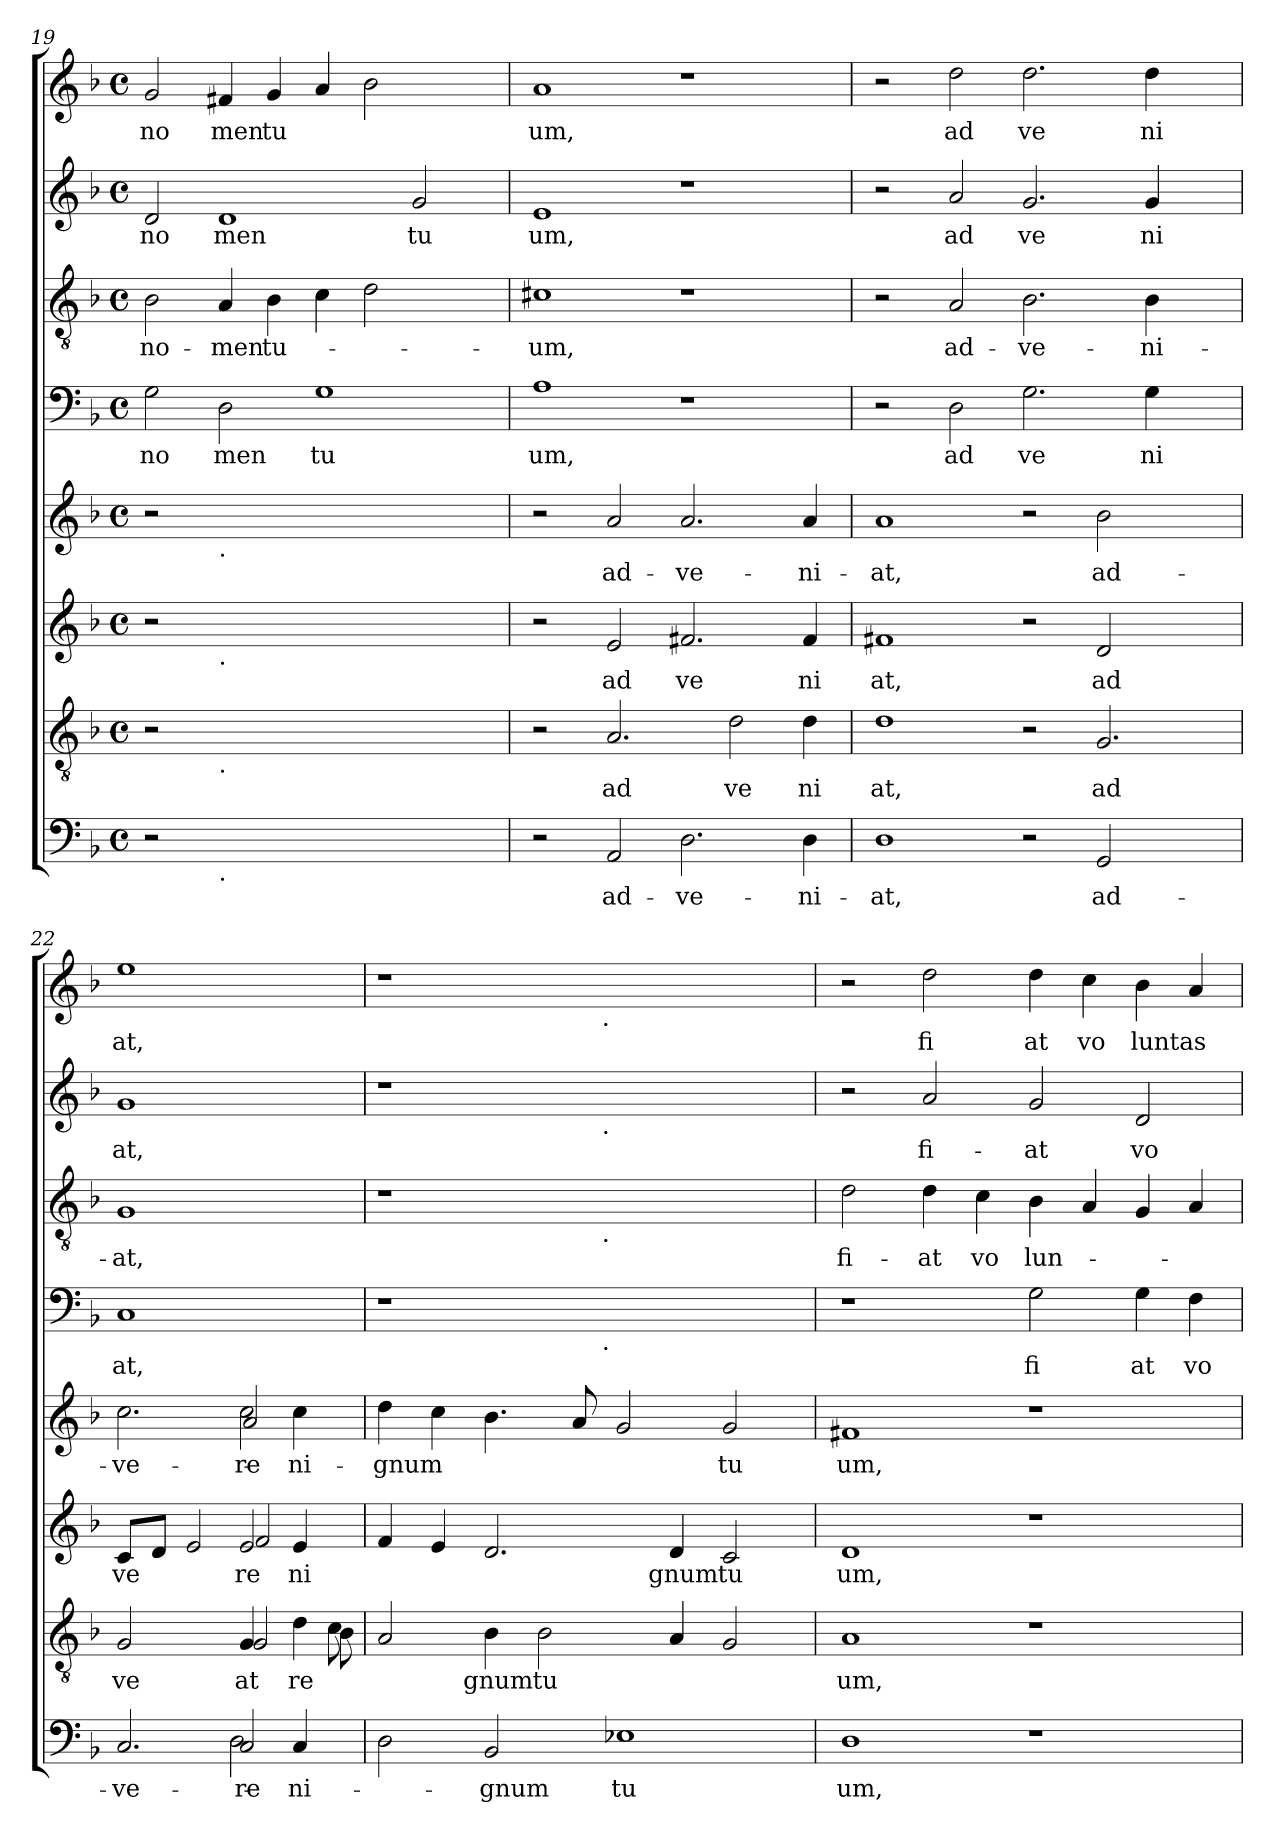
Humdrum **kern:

**kern	**text	**kern	**text	**kern	**text	**kern	**text	**kern	**text	**kern	**text	**kern	**text	**kern	**text
*part8	*part8	*part7	*part7	*part6	*part6	*part5	*part5	*part4	*part4	*part3	*part3	*part2	*part2	*part1	*part1
*staff8	*staff8	*staff7	*staff7	*staff6	*staff6	*staff5	*staff5	*staff4	*staff4	*staff3	*staff3	*staff2	*staff2	*staff1	*staff1
*clefF4	*	*clefGv2	*	*clefG2	*	*clefG2	*	*clefF4	*	*clefGv2	*	*clefG2	*	*clefG2	*
*k[b-]	*	*k[b-]	*	*k[b-]	*	*k[b-]	*	*k[b-]	*	*k[b-]	*	*k[b-]	*	*k[b-]	*
*F:	*	*F:	*	*F:	*	*F:	*	*F:	*	*F:	*	*F:	*	*F:	*
*M4/4	*	*M4/4	*	*M4/4	*	*M4/4	*	*M4/4	*	*M4/4	*	*M4/4	*	*M4/4	*
*met(c)	*	*met(c)	*	*met(c)	*	*met(c)	*	*met(c)	*	*met(c)	*	*met(c)	*	*met(c)	*
=19	=19	=19	=19	=19	=19	=19	=19	=19	=19	=19	=19	=19	=19	=19	=19
!	!	!	!	!	!	!	!	!	!LO:LY:b	!	!LO:LY:b	!	!LO:LY:b	!	!LO:LY:b
2r	.	2r	.	2r	.	2r	.	2G\	no	2B-\	no-	2d/	no	2g/	no
!	!	!	!	!	!	!LO:TX:b:t=.	!	!	!	!	!	!	!	!	!
!	!	!	!	!LO:TX:b:t=.	!	!	!	!	!	!	!	!	!	!	!
!	!	!LO:TX:b:t=.	!	!	!	!	!	!	!	!	!	!	!	!	!
!LO:TX:b:t=.	!	!	!	!	!	!	!	!	!	!	!	!	!	!	!
!	!	!	!	!	!	!	!	!	!LO:LY:b	!	!LO:LY:b	!	!LO:LY:b	!	!LO:LY:b
1.ryy	.	1.ryy	.	1.ryy	.	1.ryy	.	2D\	men	4A/	-men	1d	men	4f#X/	men
!	!	!	!	!	!	!	!	!	!	!	!LO:LY:b	!	!	!	!LO:LY:b
.	.	.	.	.	.	.	.	.	.	4B-\	tu-	.	.	4g/	tu
!	!	!	!	!	!	!	!	!	!LO:LY:b	!	!	!	!	!	!
.	.	.	.	.	.	.	.	1G	tu	4c\	.	.	.	4a/	.
.	.	.	.	.	.	.	.	.	.	2d\	.	.	.	2b-\	.
!	!	!	!	!	!	!	!	!	!	!	!	!	!LO:LY:b	!	!
.	.	.	.	.	.	.	.	.	.	.	.	2g/	tu	.	.
.	.	.	.	.	.	.	.	.	.	4ryy	.	.	.	4ryy	.
=20	=20	=20	=20	=20	=20	=20	=20	=20	=20	=20	=20	=20	=20	=20	=20
!	!	!	!	!	!	!	!	!	!LO:LY:b	!	!LO:LY:b	!	!LO:LY:b	!	!LO:LY:b
2r	.	2r	.	2r	.	2r	.	1A	um,	1c#X	-um,	1e	um,	1a	um,
!	!LO:LY:b	!	!LO:LY:b	!	!LO:LY:b	!	!LO:LY:b	!	!	!	!	!	!	!	!
2AA/	ad-	2.A/	ad	2e/	ad	2a/	ad-	.	.	.	.	.	.	.	.
!	!LO:LY:b	!	!	!	!LO:LY:b	!	!LO:LY:b	!	!	!	!	!	!	!	!
2.D\	-ve-	.	.	2.f#X/	ve	2.a/	-ve-	1r	.	1r	.	1r	.	1r	.
!	!	!	!LO:LY:b	!	!	!	!	!	!	!	!	!	!	!	!
.	.	2d\	ve	.	.	.	.	.	.	.	.	.	.	.	.
!	!LO:LY:b	!	!LO:LY:b	!	!LO:LY:b	!	!LO:LY:b	!	!	!	!	!	!	!	!
4D\	-ni-	4d\	ni	4f#/	ni	4a/	-ni-	.	.	.	.	.	.	.	.
=21	=21	=21	=21	=21	=21	=21	=21	=21	=21	=21	=21	=21	=21	=21	=21
!	!LO:LY:b	!	!LO:LY:b	!	!LO:LY:b	!	!LO:LY:b	!	!	!	!	!	!	!	!
1D	-at,	1d	at,	1f#X	at,	1a	-at,	2r	.	2r	.	2r	.	2r	.
!	!	!	!	!	!	!	!	!	!LO:LY:b	!	!LO:LY:b	!	!LO:LY:b	!	!LO:LY:b
.	.	.	.	.	.	.	.	2D\	ad	2A/	ad-	2a/	ad	2dd\	ad
!	!	!	!	!	!	!	!	!	!LO:LY:b	!	!LO:LY:b	!	!LO:LY:b	!	!LO:LY:b
2r	.	2r	.	2r	.	2r	.	2.G\	ve	2.B-\	-ve-	2.g/	ve	2.dd\	ve
!	!LO:LY:b	!	!LO:LY:b	!	!LO:LY:b	!	!LO:LY:b	!	!	!	!	!	!	!	!
2GG/	ad-	2.G/	ad	2d/	ad	2b-\	ad-	.	.	.	.	.	.	.	.
!	!	!	!	!	!	!	!	!	!LO:LY:b	!	!LO:LY:b	!	!LO:LY:b	!	!LO:LY:b
.	.	.	.	.	.	.	.	4G\	ni	4B-\	-ni-	4g/	ni	4dd\	ni
4ryy	.	.	.	4ryy	.	4ryy	.	4ryy	.	4ryy	.	4ryy	.	4ryy	.
=22	=22	=22	=22	=22	=22	=22	=22	=22	=22	=22	=22	=22	=22	=22	=22
!	!LO:LY:b	!	!LO:LY:b	!	!LO:LY:b	!	!LO:LY:b	!	!LO:LY:b	!	!LO:LY:b	!	!LO:LY:b	!	!LO:LY:b
*^	*	*^	*	*^	*	*^	*	*	*	*	*	*	*	*	*
*	*^	*	*	*^	*	*	*^	*	*	*^	*	*	*	*	*	*	*	*	*
*	*	*	*	*	*	*^	*	*	*	*	*	*	*	*	*	*	*	*	*	*	*	*	*
2.C/	2ryy	2ryy	-ve-	2G/	2ryy	2..ryy	2..ryy	ve	8c/L	2ryy	2ryy	ve	2.cc\	2ryy	2ryy	-ve-	1C	at,	1G	-at,	1g	at,	1ee	at,
.	.	.	.	.	.	.	.	.	8d/J	.	.	.	.	.	.	.	.	.	.	.	.	.	.	.
.	.	.	.	.	.	.	.	.	2e/	.	.	.	.	.	.	.	.	.	.	.	.	.	.	.
!	!	!	!LO:LY:b	!	!	!	!	!	!	!	!	!	!	!	!	!	!	!	!	!	!	!	!	!
!	!	!	!LO:LY:b	!	!	!	!	!LO:LY:b	!	!	!	!	!	!	!	!	!	!	!	!	!	!	!	!
!	!	!	!	!	!	!	!	!LO:LY:b	!	!	!	!LO:LY:b	!	!	!	!	!	!	!	!	!	!	!	!
!	!	!	!	!	!	!	!	!	!	!	!	!LO:LY:b	!	!	!	!LO:LY:b	!	!	!	!	!	!	!	!
!	!	!	!	!	!	!	!	!	!	!	!	!	!	!	!	!LO:LY:b	!	!	!	!	!	!	!	!
.	2C/	2D\	re-	4G/	2G/	.	.	at	.	2e/	2f/	re	.	2cc\	2a/	re-	.	.	.	.	.	.	.	.
!	!	!	!LO:LY:b	!	!	!	!	!LO:LY:b	!	!	!	!LO:LY:b	!	!	!	!LO:LY:b	!	!	!	!	!	!	!	!
4C/	.	.	-ni-	4d\	.	.	.	re	4e/	.	.	ni	4cc\	.	.	-ni-	.	.	.	.	.	.	.	.
.	.	.	.	.	.	8c\	8B-\	.	.	.	.	.	.	.	.	.	.	.	.	.	.	.	.	.
*	*	*	*	*	*	*	*	*	*v	*v	*v	*	*	*	*	*	*	*	*	*	*	*	*	*
*v	*v	*v	*	*	*	*	*	*	*	*	*v	*v	*v	*	*	*	*	*	*	*	*	*
!!LO:LB:g=z
=23	=23	=23	=23	=23	=23	=23	=23	=23	=23	=23	=23	=23	=23	=23	=23	=23	=23	=23
!	!	!	!	!	!	!	!	!	!	!LO:LY:b	!	!	!	!	!	!	!	!
*	*	*v	*v	*v	*v	*	*	*	*	*	*^	*	*^	*	*^	*	*^	*
2D\	.	2A/	.	4f/	.	4dd\	-gnum	1r	2ryy	.	1r	2ryy	.	1r	2ryy	.	1r	2ryy	.
.	.	.	.	4e/	.	4cc\	.	.	.	.	.	.	.	.	.	.	.	.	.
!	!LO:LY:b	!	!LO:LY:b	!	!	!	!	!	!	!	!	!	!	!	!	!	!	!	!
2BB-/	-gnum	4B-\	gnum	2.d/	.	4.b-\	.	.	4...ryy	.	.	4...ryy	.	.	4...ryy	.	.	4...ryy	.
!	!	!	!LO:LY:b	!	!	!	!	!	!	!	!	!	!	!	!	!	!	!	!
.	.	2B-\	tu	.	.	.	.	.	.	.	.	.	.	.	.	.	.	.	.
.	.	.	.	.	.	8a/	.	.	.	.	.	.	.	.	.	.	.	.	.
!	!	!	!	!	!	!	!	!	!	!	!	!	!	!	!	!	!	!LO:TX:b:t=.	!
!	!	!	!	!	!	!	!	!	!	!	!	!	!	!	!LO:TX:b:t=.	!	!	!	!
!	!	!	!	!	!	!	!	!	!	!	!	!LO:TX:b:t=.	!	!	!	!	!	!	!
!	!	!	!	!	!	!	!	!	!LO:TX:b:t=.	!	!	!	!	!	!	!	!	!	!
.	.	.	.	.	.	.	.	.	1ryy	.	.	1ryy	.	.	1ryy	.	.	1ryy	.
!	!LO:LY:b	!	!	!	!	!	!	!	!	!	!	!	!	!	!	!	!	!	!
1E-X	tu	.	.	.	.	2g/	.	1ryy	.	.	1ryy	.	.	1ryy	.	.	1ryy	.	.
!	!	!	!	!	!LO:LY:b	!	!	!	!	!	!	!	!	!	!	!	!	!	!
.	.	4A/	.	4d/	gnum	.	.	.	.	.	.	.	.	.	.	.	.	.	.
!	!	!	!	!	!LO:LY:b	!	!LO:LY:b	!	!	!	!	!	!	!	!	!	!	!	!
.	.	2G/	.	2c/	tu	2g/	tu	.	.	.	.	.	.	.	.	.	.	.	.
.	.	.	.	.	.	.	.	.	32ryy	.	.	32ryy	.	.	32ryy	.	.	32ryy	.
=24	=24	=24	=24	=24	=24	=24	=24	=24	=24	=24	=24	=24	=24	=24	=24	=24	=24	=24	=24
!	!LO:LY:b	!	!LO:LY:b	!	!LO:LY:b	!	!LO:LY:b	!	!	!	!	!	!LO:LY:b	!	!	!	!	!	!
*	*	*	*	*	*	*	*	*v	*v	*	*	*	*	*v	*v	*	*v	*v	*
*	*	*	*	*	*	*	*	*	*	*v	*v	*	*	*	*	*
1D	um,	1A	um,	1d	um,	1f#X	um,	1r	.	2d\	fi-	2r	.	2r	.
!	!	!	!	!	!	!	!	!	!	!	!LO:LY:b	!	!LO:LY:b	!	!LO:LY:b
.	.	.	.	.	.	.	.	.	.	4d\	-at	2a/	fi-	2dd\	fi
!	!	!	!	!	!	!	!	!	!	!	!LO:LY:b	!	!	!	!
.	.	.	.	.	.	.	.	.	.	4c\	vo	.	.	.	.
!	!	!	!	!	!	!	!	!	!LO:LY:b	!	!LO:LY:b	!	!LO:LY:b	!	!LO:LY:b
1r	.	1r	.	1r	.	1r	.	2G\	fi	4B-\	lun-	2g/	-at	4dd\	at
!	!	!	!	!	!	!	!	!	!	!	!	!	!	!	!LO:LY:b
.	.	.	.	.	.	.	.	.	.	4A/	.	.	.	4cc\	vo
!	!	!	!	!	!	!	!	!	!LO:LY:b	!	!	!	!LO:LY:b	!	!LO:LY:b
.	.	.	.	.	.	.	.	4G\	at	4G/	.	2d/	vo-	4b-\	luntas
!	!	!	!	!	!	!	!	!	!LO:LY:b	!	!	!	!	!	!
.	.	.	.	.	.	.	.	4F\	vo	4A/	.	.	.	4a/	.
=	=	=	=	=	=	=	=	=	=	=	=	=	=	=	=
*-	*-	*-	*-	*-	*-	*-	*-	*-	*-	*-	*-	*-	*-	*-	*-
